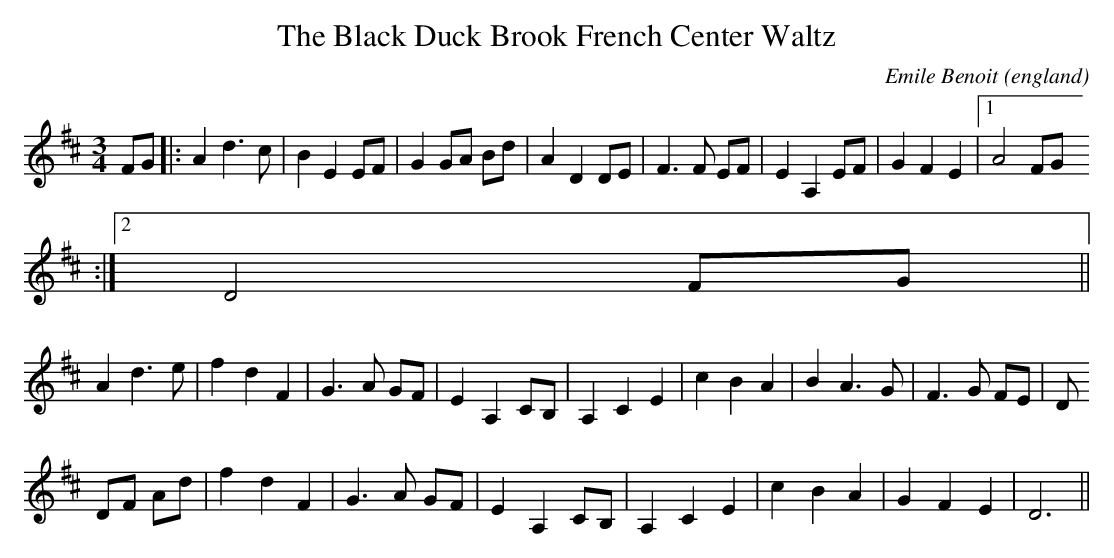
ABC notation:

X:1
T:The Black Duck Brook French Center Waltz
O:england
C:Emile Benoit
M:3/4
L:1/8
K:D
FG|:A2 d3 c|B2 E2 EF|G2 GA Bd|A2 D2 DE|F3 F EF|E2 A,2 EF|G2 F2 E2|1A4 FG
:|2D4 FG||
A2 d3 e|f2 d2 F2|G3 A GF|E2 A,2 CB,|A,2 C2 E2|c2 B2 A2|B2 A3 G|F3 G FE|D
2 DF Ad|f2 d2 F2|G3 A GF|E2A,2 CB,|A,2C2E2|c2B2A2|G2F2E2|D6||
